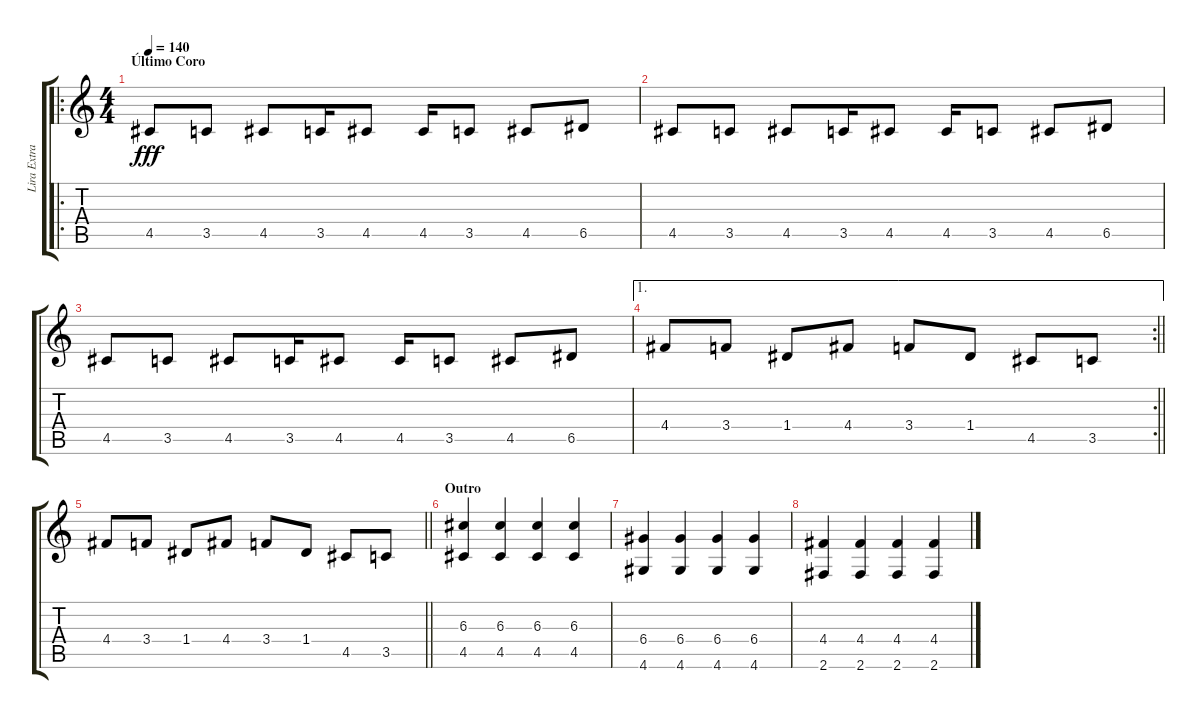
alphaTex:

\track ("Lira Extra" "Lira Extra") {instrument overdrivenguitar}
\staff {score tabs}
\tuning (E4 B3 G3 D3 A2 E2) {hide}
\ro
\ts (4 4)
\section ("" "Último Coro")
\tempo 140
\clef g2
\ks c
4.5.8{dy fff} 3.5.8 4.5.8 3.5.16 4.5.8 4.5.16 3.5.8 4.5.8 6.5.8 |
4.5.8 3.5.8 4.5.8 3.5.16 4.5.8 4.5.16 3.5.8 4.5.8 6.5.8 |
4.5.8 3.5.8 4.5.8 3.5.16 4.5.8 4.5.16 3.5.8 4.5.8 6.5.8 |
\ae 1
\rc 2
\barLineRight lightlight
4.4.8 3.4.8 1.4.8 4.4.8 3.4.8 1.4.8 4.5.8 3.5.8 |
\barLineRight lightlight
4.4.8 3.4.8 1.4.8 4.4.8 3.4.8 1.4.8 4.5.8 3.5.8 |
\section ("" "Outro")
(6.3 4.5).4 (6.3 4.5).4 (6.3 4.5).4 (6.3 4.5).4 |
(6.4 4.6).4 (6.4 4.6).4 (6.4 4.6).4 (6.4 4.6).4 |
(4.4 2.6).4 (4.4 2.6).4 (4.4 2.6).4 (4.4 2.6).4
